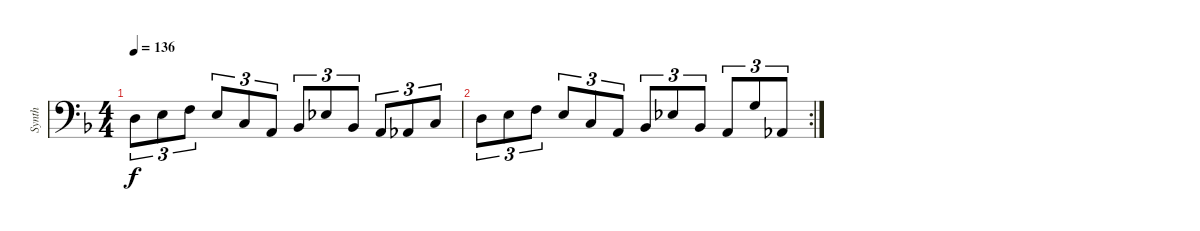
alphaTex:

\track ("Synth" "Synth") {instrument synthbass1}
\staff {score}
\tuning (G2 D2 A1 E1 B0) {hide}
\ts (4 4)
\tempo 136
\clef f4
\ks dminor
0.2.8{tu (3 2) dy f} 2.2.8{tu (3 2)} 3.2.8{tu (3 2)} 2.2.8{tu (3 2)} 3.3.8{tu (3 2)} 0.3.8{tu (3 2)} 1.3.8{tu (3 2) beam Up} 1.2.8{tu (3 2) beam Up} 1.3.8{tu (3 2) beam Up} 0.3.8{tu (3 2)} 4.4.8{tu (3 2)} 3.3.8{tu (3 2)} |
\rc 2
0.2.8{tu (3 2)} 2.2.8{tu (3 2)} 3.2.8{tu (3 2)} 2.2.8{tu (3 2)} 3.3.8{tu (3 2)} 0.3.8{tu (3 2)} 1.3.8{tu (3 2) beam Up} 1.2.8{tu (3 2) beam Up} 1.3.8{tu (3 2) beam Up} 0.3.8{tu (3 2) beam Up} 0.1.8{tu (3 2) beam Up} 4.4.8{tu (3 2) beam Up}
